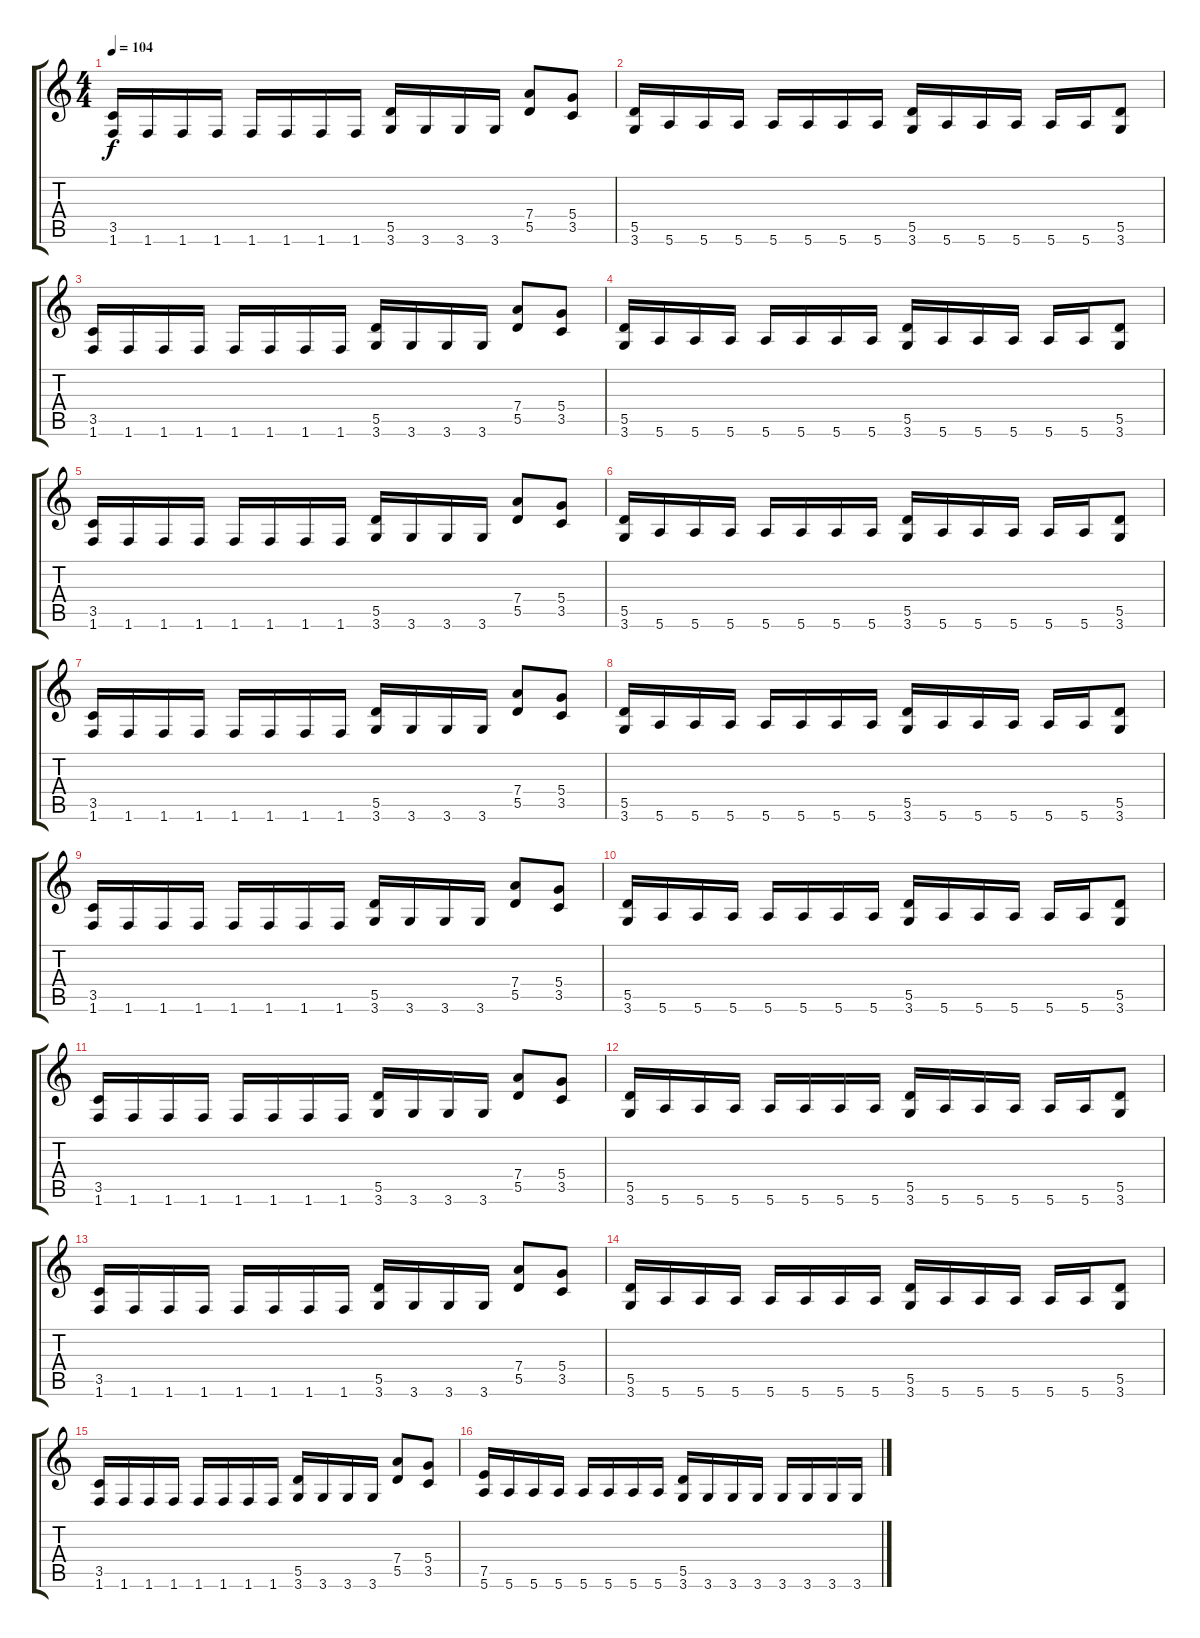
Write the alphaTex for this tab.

\track "" {instrument overdrivenguitar}
\staff {score tabs}
\tuning (E4 B3 G3 D3 A2 E2) {hide}
\ts (4 4)
\tempo 104
\clef g2
\ks c
(3.5 1.6).16{dy f} 1.6.16 1.6.16 1.6.16 1.6.16 1.6.16 1.6.16 1.6.16 (5.5 3.6).16 3.6.16 3.6.16 3.6.16 (7.4 5.5).8 (5.4 3.5).8 |
(5.5 3.6).16 5.6.16 5.6.16 5.6.16 5.6.16 5.6.16 5.6.16 5.6.16 (5.5 3.6).16 5.6.16 5.6.16 5.6.16 5.6.16 5.6.16 (5.5 3.6).8 |
(3.5 1.6).16 1.6.16 1.6.16 1.6.16 1.6.16 1.6.16 1.6.16 1.6.16 (5.5 3.6).16 3.6.16 3.6.16 3.6.16 (7.4 5.5).8 (5.4 3.5).8 |
(5.5 3.6).16 5.6.16 5.6.16 5.6.16 5.6.16 5.6.16 5.6.16 5.6.16 (5.5 3.6).16 5.6.16 5.6.16 5.6.16 5.6.16 5.6.16 (5.5 3.6).8 |
(3.5 1.6).16 1.6.16 1.6.16 1.6.16 1.6.16 1.6.16 1.6.16 1.6.16 (5.5 3.6).16 3.6.16 3.6.16 3.6.16 (7.4 5.5).8 (5.4 3.5).8 |
(5.5 3.6).16 5.6.16 5.6.16 5.6.16 5.6.16 5.6.16 5.6.16 5.6.16 (5.5 3.6).16 5.6.16 5.6.16 5.6.16 5.6.16 5.6.16 (5.5 3.6).8 |
(3.5 1.6).16 1.6.16 1.6.16 1.6.16 1.6.16 1.6.16 1.6.16 1.6.16 (5.5 3.6).16 3.6.16 3.6.16 3.6.16 (7.4 5.5).8 (5.4 3.5).8 |
(5.5 3.6).16 5.6.16 5.6.16 5.6.16 5.6.16 5.6.16 5.6.16 5.6.16 (5.5 3.6).16 5.6.16 5.6.16 5.6.16 5.6.16 5.6.16 (5.5 3.6).8 |
(3.5 1.6).16 1.6.16 1.6.16 1.6.16 1.6.16 1.6.16 1.6.16 1.6.16 (5.5 3.6).16 3.6.16 3.6.16 3.6.16 (7.4 5.5).8 (5.4 3.5).8 |
(5.5 3.6).16 5.6.16 5.6.16 5.6.16 5.6.16 5.6.16 5.6.16 5.6.16 (5.5 3.6).16 5.6.16 5.6.16 5.6.16 5.6.16 5.6.16 (5.5 3.6).8 |
(3.5 1.6).16 1.6.16 1.6.16 1.6.16 1.6.16 1.6.16 1.6.16 1.6.16 (5.5 3.6).16 3.6.16 3.6.16 3.6.16 (7.4 5.5).8 (5.4 3.5).8 |
(5.5 3.6).16 5.6.16 5.6.16 5.6.16 5.6.16 5.6.16 5.6.16 5.6.16 (5.5 3.6).16 5.6.16 5.6.16 5.6.16 5.6.16 5.6.16 (5.5 3.6).8 |
(3.5 1.6).16 1.6.16 1.6.16 1.6.16 1.6.16 1.6.16 1.6.16 1.6.16 (5.5 3.6).16 3.6.16 3.6.16 3.6.16 (7.4 5.5).8 (5.4 3.5).8 |
(5.5 3.6).16 5.6.16 5.6.16 5.6.16 5.6.16 5.6.16 5.6.16 5.6.16 (5.5 3.6).16 5.6.16 5.6.16 5.6.16 5.6.16 5.6.16 (5.5 3.6).8 |
(3.5 1.6).16 1.6.16 1.6.16 1.6.16 1.6.16 1.6.16 1.6.16 1.6.16 (5.5 3.6).16 3.6.16 3.6.16 3.6.16 (7.4 5.5).8 (5.4 3.5).8 |
(7.5 5.6).16 5.6.16 5.6.16 5.6.16 5.6.16 5.6.16 5.6.16 5.6.16 (5.5 3.6).16 3.6.16 3.6.16 3.6.16 3.6.16 3.6.16 3.6.16 3.6.16
